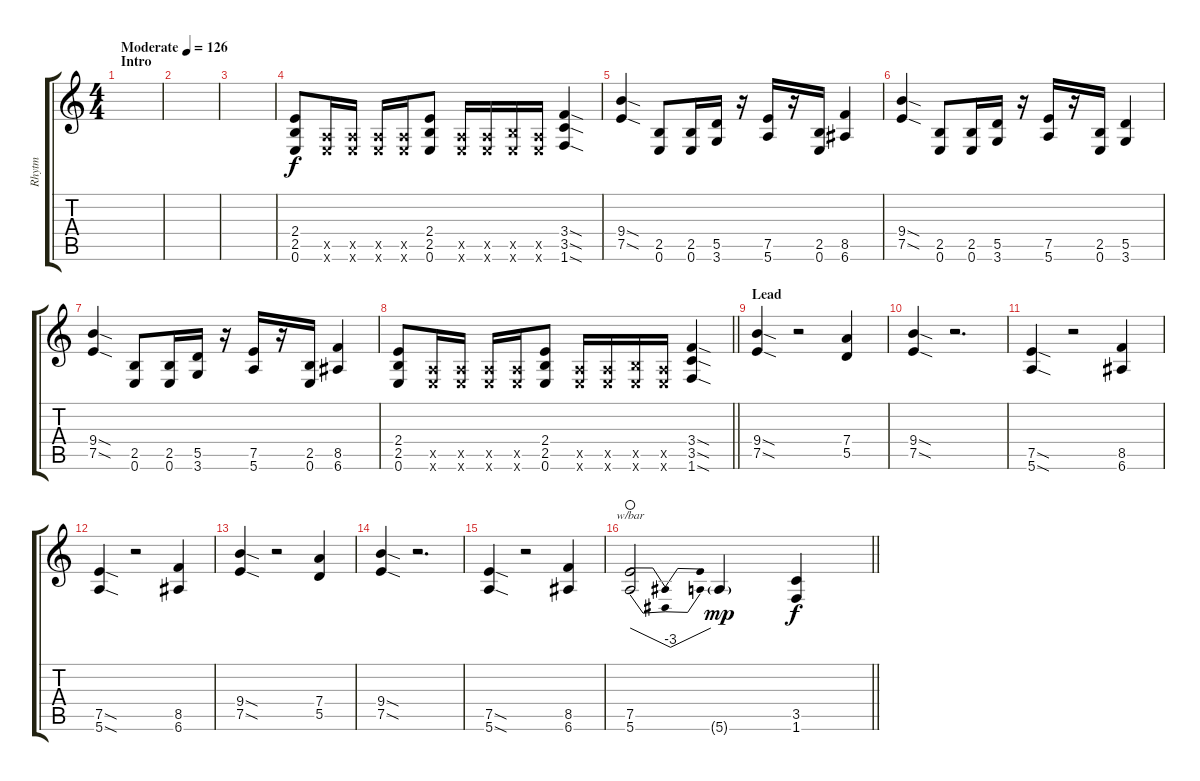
\track ("Rhytm" "Rhytm") {instrument distortionguitar}
\staff {score tabs}
\tuning (E4 B3 G3 D3 A2 E2) {hide}
\ts (4 4)
\section ("" "Intro")
\tempo (126 "Moderate")
\clef g2
\ks c
|
|
|
(2.4 2.5 0.6).8 (0.5{x} 0.6{x}).16 (0.5{x} 0.6{x}).16 (0.5{x} 0.6{x}).16 (0.5{x} 0.6{x}).16 (2.4 2.5 0.6).8 (0.5{x} 0.6{x}).16 (0.5{x} 0.6{x}).16 (2.5{x} 0.6{x}).16 (0.5{x} 0.6{x}).16 (3.4{sod} 3.5{sod} 1.6{sod}).4 |
(9.4{sod} 7.5{sod}).4 (2.5 0.6).8 (2.5 0.6).16 (5.5 3.6).16 r.16 (7.5 5.6).16 r.16 (2.5 0.6).16 (8.5 6.6).4 |
(9.4{sod} 7.5{sod}).4 (2.5 0.6).8 (2.5 0.6).16 (5.5 3.6).16 r.16 (7.5 5.6).16 r.16 (2.5 0.6).16 (5.5 3.6).4 |
(9.4{sod} 7.5{sod}).4 (2.5 0.6).8 (2.5 0.6).16 (5.5 3.6).16 r.16 (7.5 5.6).16 r.16 (2.5 0.6).16 (8.5 6.6).4 |
\barLineRight lightlight
(2.4 2.5 0.6).8 (0.5{x} 0.6{x}).16 (0.5{x} 0.6{x}).16 (0.5{x} 0.6{x}).16 (0.5{x} 0.6{x}).16 (2.4 2.5 0.6).8 (0.5{x} 0.6{x}).16 (0.5{x} 0.6{x}).16 (2.5{x} 0.6{x}).16 (0.5{x} 0.6{x}).16 (3.4{sod} 3.5{sod} 1.6{sod}).4 |
\section ("" "Lead")
(9.4{sod} 7.5{sod}).4 r.2 (7.4 5.5).4 |
(9.4{sod} 7.5{sod}).4 r.2{d} |
(7.5{sod} 5.6{sod}).4 r.2 (8.5 6.6).4 |
(7.5{sod} 5.6{sod}).4 r.2 (8.5 6.6).4 |
(9.4{sod} 7.5{sod}).4 r.2 (7.4 5.5).4 |
(9.4{sod} 7.5{sod}).4 r.2{d} |
(7.5{sod} 5.6{sod}).4 r.2 (8.5 6.6).4 |
\barLineRight lightlight
(7.5 5.6).2{tbe (dip default 0 0 30 -12 60 0) waho} 5.6{g}.4{dy mp} (3.5 1.6).4{dy f}
